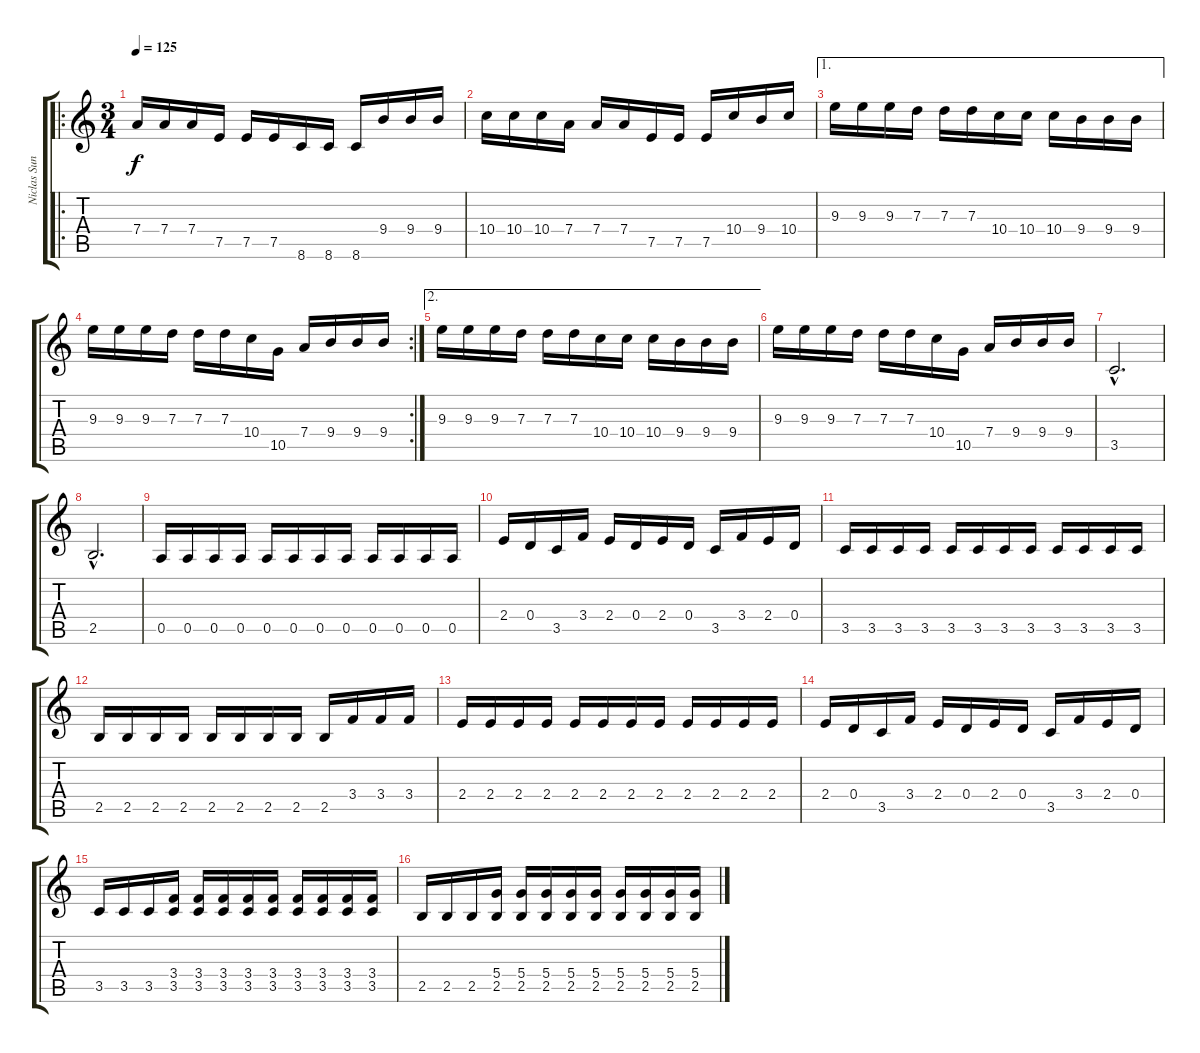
\track ("Niclas Sundin" "Niclas Sun") {instrument distortionguitar}
\staff {score tabs}
\tuning (E4 B3 G3 D3 A2 E2) {hide}
\ro
\ts (3 4)
\tempo 125
\clef g2
\ks c
7.4.16{dy f} 7.4.16 7.4.16 7.5.16 7.5.16 7.5.16 8.6.16 8.6.16 8.6.16 9.4.16 9.4.16 9.4.16 |
10.4.16 10.4.16 10.4.16 7.4.16 7.4.16 7.4.16 7.5.16 7.5.16 7.5.16 10.4.16 9.4.16 10.4.16 |
\ae 1
9.3.16 9.3.16 9.3.16 7.3.16 7.3.16 7.3.16 10.4.16 10.4.16 10.4.16 9.4.16 9.4.16 9.4.16 |
\rc 2
9.3.16 9.3.16 9.3.16 7.3.16 7.3.16 7.3.16 10.4.16 10.5.16 7.4.16 9.4.16 9.4.16 9.4.16 |
\ae 2
9.3.16 9.3.16 9.3.16 7.3.16 7.3.16 7.3.16 10.4.16 10.4.16 10.4.16 9.4.16 9.4.16 9.4.16 |
9.3.16 9.3.16 9.3.16 7.3.16 7.3.16 7.3.16 10.4.16 10.5.16 7.4.16 9.4.16 9.4.16 9.4.16 |
3.5{hac}.2{d} |
2.5{hac}.2{d} |
0.5.16 0.5.16 0.5.16 0.5.16 0.5.16 0.5.16 0.5.16 0.5.16 0.5.16 0.5.16 0.5.16 0.5.16 |
2.4.16 0.4.16 3.5.16 3.4.16 2.4.16 0.4.16 2.4.16 0.4.16 3.5.16 3.4.16 2.4.16 0.4.16 |
3.5.16 3.5.16 3.5.16 3.5.16 3.5.16 3.5.16 3.5.16 3.5.16 3.5.16 3.5.16 3.5.16 3.5.16 |
2.5.16 2.5.16 2.5.16 2.5.16 2.5.16 2.5.16 2.5.16 2.5.16 2.5.16 3.4.16 3.4.16 3.4.16 |
2.4.16 2.4.16 2.4.16 2.4.16 2.4.16 2.4.16 2.4.16 2.4.16 2.4.16 2.4.16 2.4.16 2.4.16 |
2.4.16 0.4.16 3.5.16 3.4.16 2.4.16 0.4.16 2.4.16 0.4.16 3.5.16 3.4.16 2.4.16 0.4.16 |
3.5.16 3.5.16 3.5.16 (3.4 3.5).16 (3.4 3.5).16 (3.4 3.5).16 (3.4 3.5).16 (3.4 3.5).16 (3.4 3.5).16 (3.4 3.5).16 (3.4 3.5).16 (3.4 3.5).16 |
2.5.16 2.5.16 2.5.16 (5.4 2.5).16 (5.4 2.5).16 (5.4 2.5).16 (5.4 2.5).16 (5.4 2.5).16 (5.4 2.5).16 (5.4 2.5).16 (5.4 2.5).16 (5.4 2.5).16
